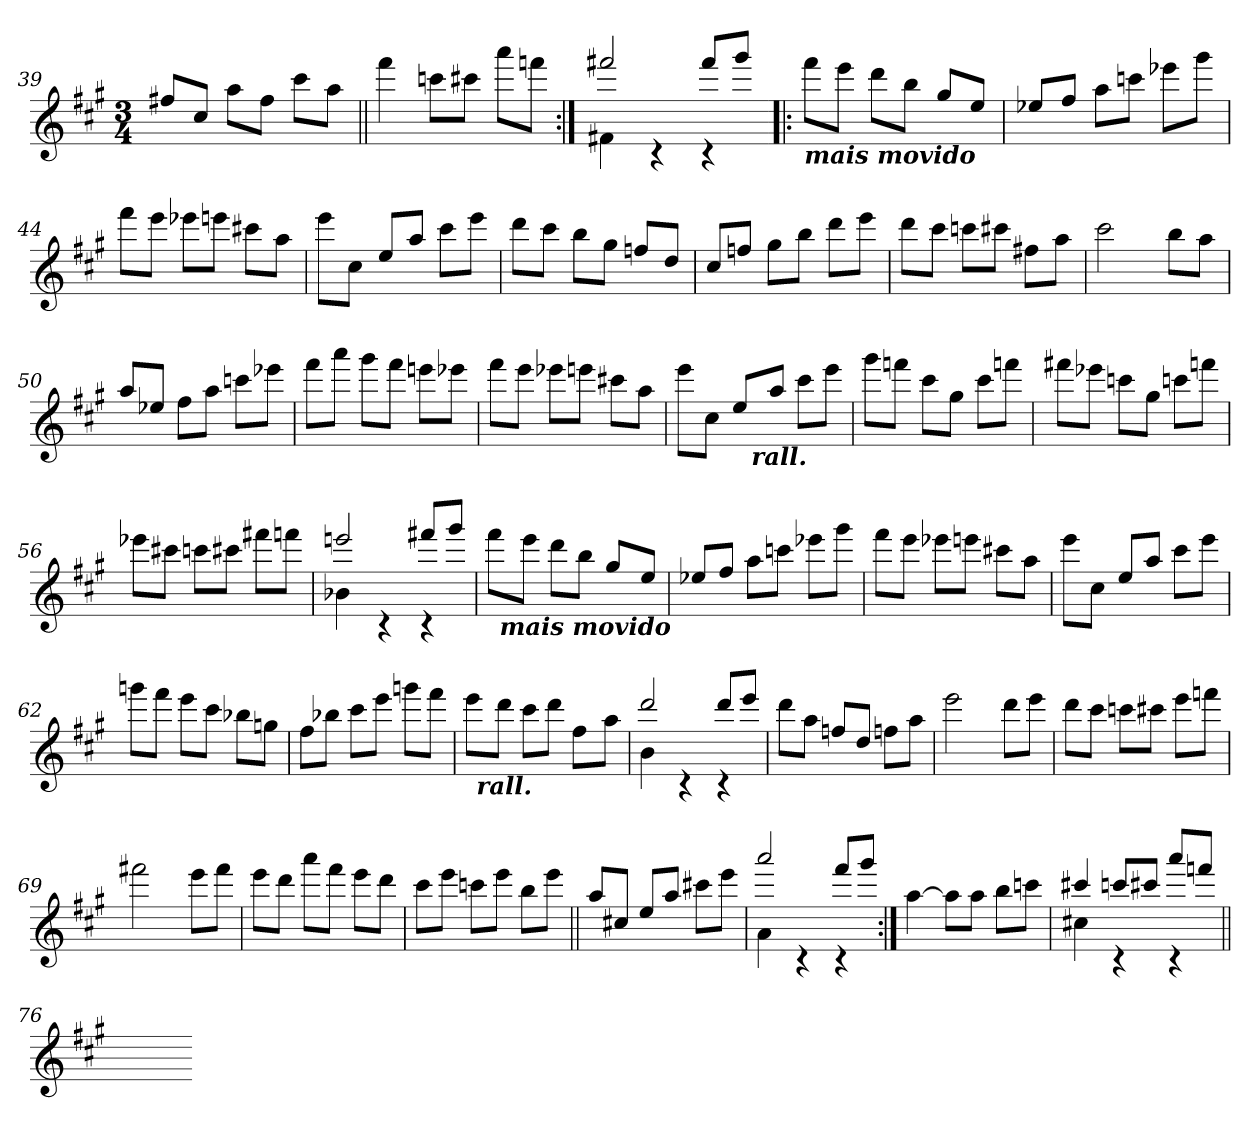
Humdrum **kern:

**kern
*part1
*staff1
*clefG2
*k[f#c#g#]
*A:
*M3/4
=39
8ff#X/L
8cc#/J
8aa\L
8ff#\J
8ccc#\L
8aa\J
=40||
4fff#\
8cccn\L
8ccc#X\J
8aaa\L
8fffn\J
=41:|!
*^
2fff#X/	4f#X\
.	4rc
8fff#/L	4rc
8ggg#/J	.
*v	*v
!!LO:LB:g=z
=42!|:
!LO:TX:b:Bi:t=mais movido
8fff#\L
8eee\J
8ddd\L
8bb\J
8gg#/L
8ee/J
=43
8ee-X/L
8ff#/J
8aa\L
8cccn\J
8eee-X\L
8ggg#\J
=44
8fff#\L
8eee\J
8eee-X\L
8eeen\J
8ccc#X\L
8aa\J
=45
8eee\L
8cc#\J
8ee/L
8aa/J
8ccc#\L
8eee\J
=46
8ddd\L
8ccc#\J
8bb\L
8gg#\J
8ffn/L
8dd/J
!!LO:PB:g=z
=47
8cc#/L
8ffn/J
8gg#\L
8bb\J
8ddd\L
8eee\J
=48
8ddd\L
8ccc#\J
8cccn\L
8ccc#X\J
8ff#X\L
8aa\J
=49
2ccc#\
8bb\L
8aa\J
=50
8aa/L
8ee-X/J
8ff#\L
8aa\J
8cccn\L
8eee-X\J
=51
8fff#\L
8aaa\J
8ggg#\L
8fff#\J
8eeen\L
8eee-X\J
!!LO:LB:g=z
=52
8fff#\L
8eee\J
8eee-X\L
8eeen\J
8ccc#X\L
8aa\J
=53
*^
8eee\L	4ryy
8cc#\J	.
8ee/L	16ryy
!	!LO:TX:b:Bi:t=rall.
.	4..ryy
8aa/J	.
8ccc#\L	.
8eee\J	.
*v	*v
=54
8ggg#\L
8fffn\J
8ccc#\L
8gg#\J
8ccc#\L
8fffn\J
=55
8fff#X\L
8eee-X\J
8cccn\L
8gg#\J
8cccn\L
8fffn\J
=56
8eee-X\L
8ccc#X\J
8cccn\L
8ccc#X\J
8fff#X\L
8fffn\J
!!LO:LB:g=z
=57
*^
2eeen/	4b-X\
.	4rc
8fff#X/L	4rc
8ggg#/J	.
=58	=58
8fff#\L	32ryy
!	!LO:TX:b:Bi:t=mais movido
.	2ryy
8eee\J	.
8ddd\L	.
8bb\J	.
8gg#/L	.
.	8..ryy
8ee/J	.
*v	*v
=59
8ee-X/L
8ff#/J
8aa\L
8cccn\J
8eee-X\L
8ggg#\J
=60
8fff#\L
8eee\J
8eee-X\L
8eeen\J
8ccc#X\L
8aa\J
=61
8eee\L
8cc#\J
8ee/L
8aa/J
8ccc#\L
8eee\J
!!LO:LB:g=z
=62
8gggn\L
8fff#\J
8eee\L
8ccc#\J
8bb-X\L
8ggn\J
=63
8ff#\L
8bb-X\J
8ccc#\L
8eee\J
8gggn\L
8fff#\J
=64
*^
8eee\L	32ryy
!	!LO:TX:b:Bi:t=rall.
.	2ryy
8ddd\J	.
8ccc#\L	.
8ddd\J	.
8ff#\L	.
.	8..ryy
8aa\J	.
=65	=65
2ddd/	4b\
.	4rc
8ddd/L	4rc
8eee/J	.
*v	*v
=66
8ddd\L
8aa\J
8ffn/L
8dd/J
8ffn\L
8aa\J
!!LO:LB:g=z
=67
2eee\
8ddd\L
8eee\J
=68
8ddd\L
8ccc#\J
8cccn\L
8ccc#X\J
8eee\L
8fffn\J
=69
2fff#X\
8eee\L
8fff#\J
=70
8eee\L
8ddd\J
8aaa\L
8fff#\J
8eee\L
8ddd\J
=71
8ccc#\L
8eee\J
8cccn\L
8eee\J
8bb\L
8eee\J
!!LO:LB:g=z
=72||
8aa/L
8cc#X/J
8ee/L
8aa/J
8ccc#X\L
8eee\J
=73
*^
2aaa/	4a\
.	4rc
8fff#/L	4rc
8ggg#/J	.
*v	*v
=74:|!
[4aa\
8aa\L]
8aa\J
8bb\L
8cccn\J
=75
*^
4ccc#X/	4cc#X\
8cccn/L	4rc
8ccc#X/J	.
8aaa/L	4rc
8fffn/J	.
*v	*v
=76||
2.ryy
=-
*-
